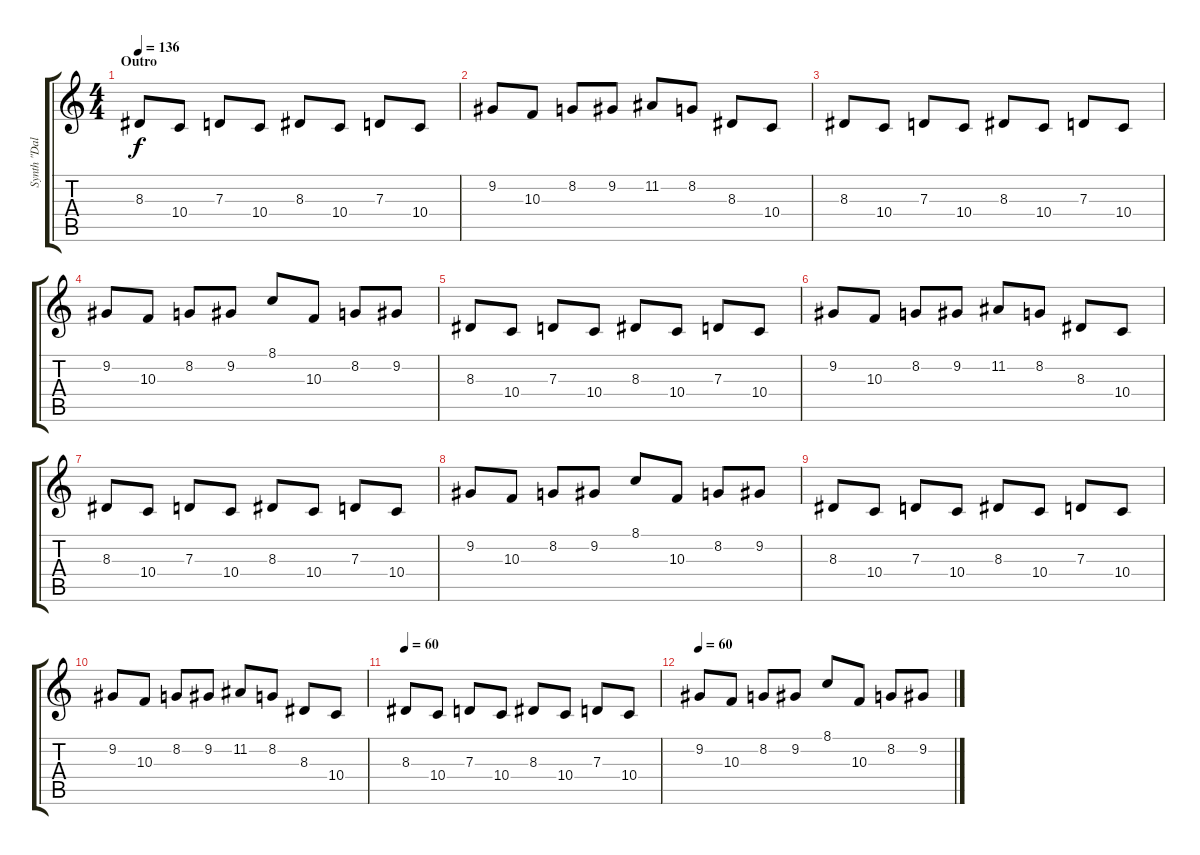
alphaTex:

\track ("Synth \"Dallam\"" "Synth \"Dal") {instrument harpsichord}
\staff {score tabs}
\tuning (E4 B3 G3 D3 A2 E2) {hide}
\ts (4 4)
\section ("" "Outro")
\tempo 136
\clef g2
\ks c
8.3.8{dy f} 10.4.8 7.3.8 10.4.8 8.3.8 10.4.8 7.3.8 10.4.8 |
9.2.8 10.3.8 8.2.8 9.2.8 11.2.8 8.2.8 8.3.8 10.4.8 |
8.3.8 10.4.8 7.3.8 10.4.8 8.3.8 10.4.8 7.3.8 10.4.8 |
9.2.8 10.3.8 8.2.8 9.2.8 8.1.8 10.3.8 8.2.8 9.2.8 |
8.3.8 10.4.8 7.3.8 10.4.8 8.3.8 10.4.8 7.3.8 10.4.8 |
9.2.8 10.3.8 8.2.8 9.2.8 11.2.8 8.2.8 8.3.8 10.4.8 |
8.3.8 10.4.8 7.3.8 10.4.8 8.3.8 10.4.8 7.3.8 10.4.8 |
9.2.8 10.3.8 8.2.8 9.2.8 8.1.8 10.3.8 8.2.8 9.2.8 |
8.3.8 10.4.8 7.3.8 10.4.8 8.3.8 10.4.8 7.3.8 10.4.8 |
9.2.8 10.3.8 8.2.8 9.2.8 11.2.8 8.2.8 8.3.8 10.4.8 |
\tempo 60
8.3.8 10.4.8 7.3.8 10.4.8 8.3.8 10.4.8 7.3.8 10.4.8 |
\tempo 60
9.2.8 10.3.8 8.2.8 9.2.8 8.1.8 10.3.8 8.2.8 9.2.8
